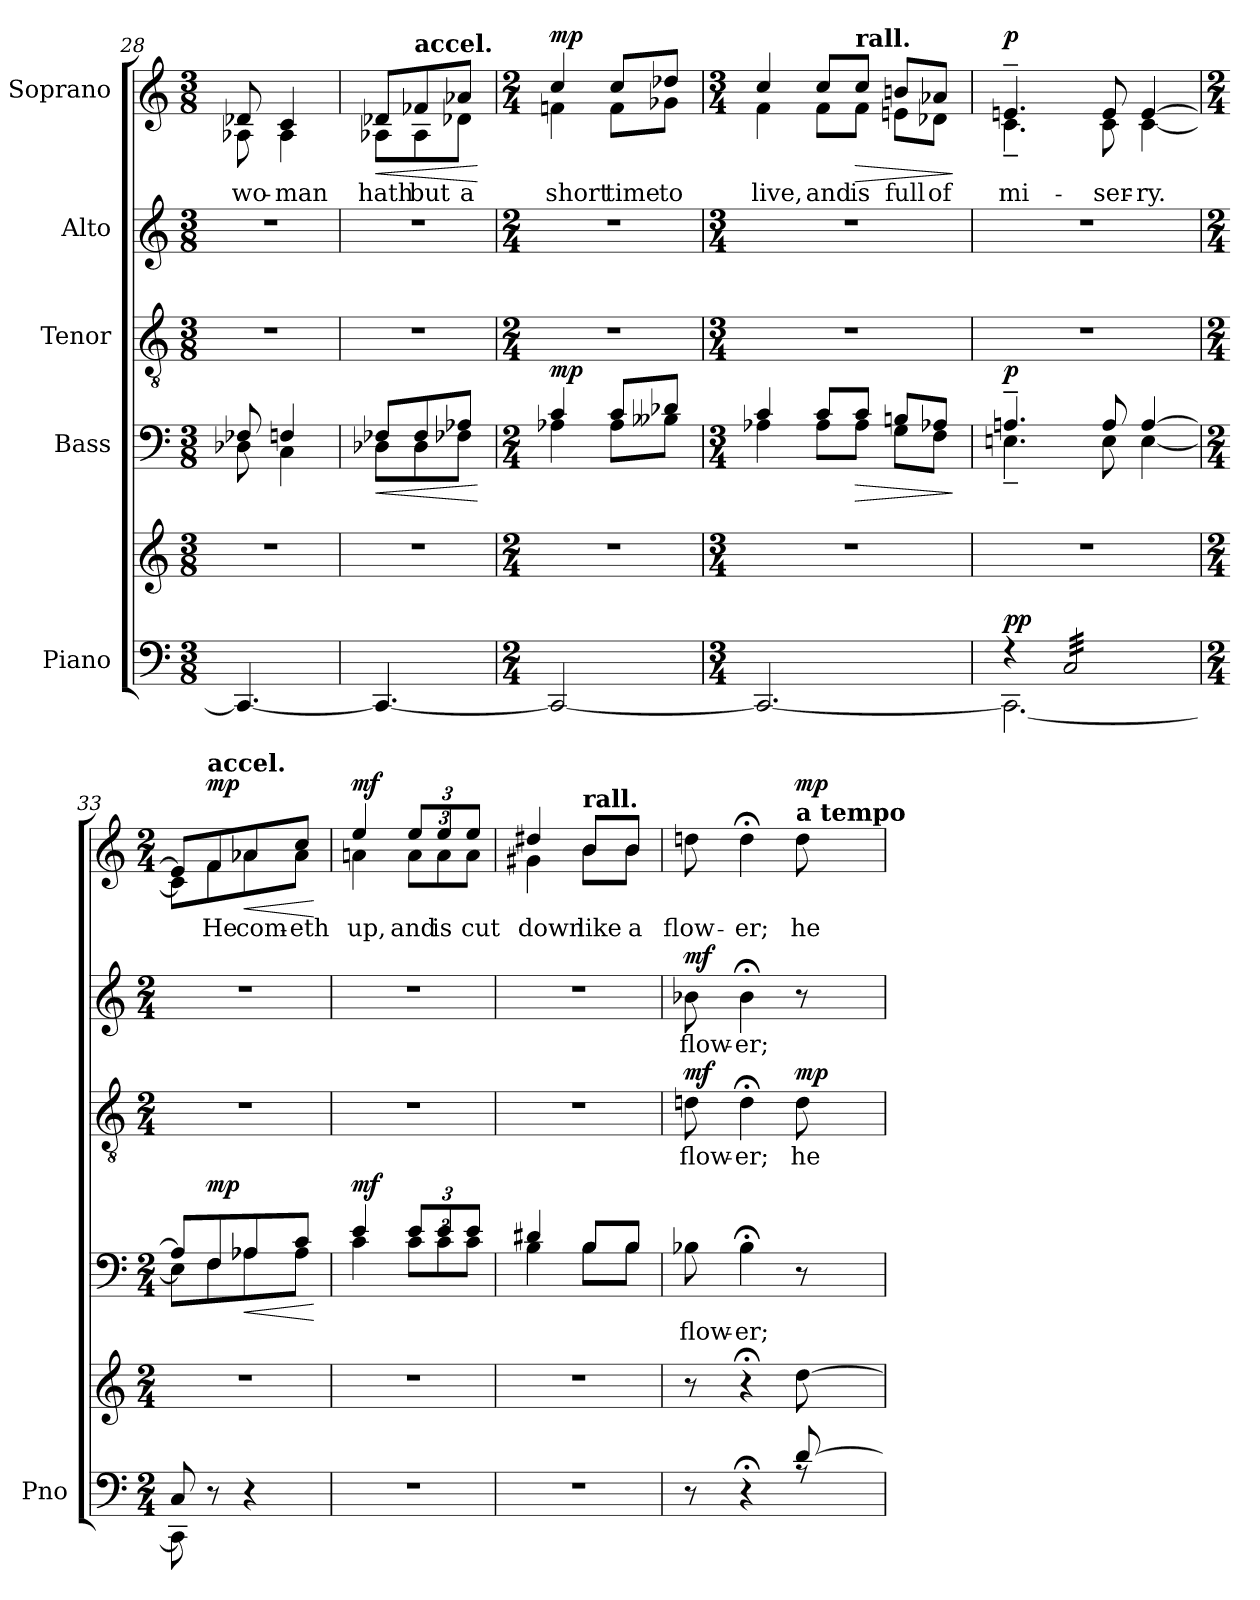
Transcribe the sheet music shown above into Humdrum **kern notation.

**kern	**kern	**dynam	**kern	**text	**dynam	**kern	**text	**dynam	**kern	**text	**dynam	**kern	**text	**dynam
*part5	*part5	*part5	*part4	*part4	*part4	*part3	*part3	*part3	*part2	*part2	*part2	*part1	*part1	*part1
*staff6	*staff5	*staff5/6	*staff4	*staff4	*staff4	*staff3	*staff3	*staff3	*staff2	*staff2	*staff2	*staff1	*staff1	*staff1
*I"Piano	*	*	*I"Bass	*	*	*I"Tenor	*	*	*I"Alto	*	*	*I"Soprano	*	*
*I'Pno	*	*	*	*	*	*	*	*	*	*	*	*	*	*
*clefF4	*clefG2	*	*clefF4	*	*	*clefGv2	*	*	*clefG2	*	*	*clefG2	*	*
*k[]	*k[]	*	*k[]	*	*	*k[]	*	*	*k[]	*	*	*k[]	*	*
*M3/8	*M3/8	*	*M3/8	*	*	*M3/8	*	*	*M3/8	*	*	*M3/8	*	*
=28	=28	=28	=28	=28	=28	=28	=28	=28	=28	=28	=28	=28	=28	=28
*	*	*	*^	*	*	*	*	*	*	*	*	*	*	*
!	!	!	!	!	!	!	!	!	!	!	!	!	!	!LO:LY:b	!
*	*	*	*	*	*	*	*	*	*	*	*	*	*^	*	*
4.CC/_	4.r	.	8F-X/	8D-X\	.	.	4.r	.	.	4.r	.	.	8d-X/	8A-X\	wo-	.
!	!	!	!	!	!	!	!	!	!	!	!	!	!	!	!LO:LY:b	!
.	.	.	4Fn/	4C\	.	.	.	.	.	.	.	.	4c/	4A-\	-man	.
=29	=29	=29	=29	=29	=29	=29	=29	=29	=29	=29	=29	=29	=29	=29	=29	=29
!	!	!	!	!	!	!LO:HP:b	!	!	!	!	!	!	!	!	!LO:LY:b	!LO:HP:b
4.CC/_	4.r	.	8F-X/L	8D-X\L	.	<	4.r	.	.	4.r	.	.	8d-X/L	8A-X\L	hath	<
!	!	!	!	!	!	!	!	!	!	!	!	!	!LO:TX:a:B:t=accel.	!	!	!
!	!	!	!	!	!	!	!	!	!	!	!	!	!	!	!LO:LY:b	!
.	.	.	8F-/	8D-\	.	.	.	.	.	.	.	.	8f-X/	8A-\	but	.
!	!	!	!	!	!	!	!	!	!	!	!	!	!	!	!LO:LY:b	!
.	.	.	8A-X/J	8F-X\J	.	.	.	.	.	.	.	.	8a-X/J	8d-X\J	a	.
*	*	*	*v	*v	*	*	*	*	*	*	*	*	*v	*v	*	*
.	.	.	.	.	[	.	.	.	.	.	.	.	.	[
=30	=30	=30	=30	=30	=30	=30	=30	=30	=30	=30	=30	=30	=30	=30
*M2/4	*M2/4	*	*M2/4	*	*	*M2/4	*	*	*M2/4	*	*	*M2/4	*	*
*	*	*	*^	*	*	*	*	*	*	*	*	*	*	*
!	!	!	!	!	!	!LO:DY:a	!	!	!	!	!	!	!	!LO:LY:b	!LO:DY:a
*	*	*	*	*	*	*	*	*	*	*	*	*	*^	*	*
2CC/_	2r	.	4c/	4A-X\	.	mp	2r	.	.	2r	.	.	4cc/	4fn\	short	mp
!	!	!	!	!	!	!	!	!	!	!	!	!	!	!	!LO:LY:b	!
.	.	.	8c/L	8A-\L	.	.	.	.	.	.	.	.	8cc/L	8f\L	time	.
!	!	!	!	!	!	!	!	!	!	!	!	!	!	!	!LO:LY:b	!
.	.	.	8d-X/J	8B--X\J	.	.	.	.	.	.	.	.	8dd-X/J	8g-X\J	to	.
!!LO:PB:g=z	!!
=31	=31	=31	=31	=31	=31	=31	=31	=31	=31	=31	=31	=31	=31	=31	=31	=31
*M3/4	*M3/4	*	*M3/4	*	*	*	*M3/4	*	*	*M3/4	*	*	*M3/4	*	*	*
!	!	!	!	!	!	!	!	!	!	!	!	!	!	!	!LO:LY:b	!
2.CC/_	2.r	.	4c/	4A-X\	.	.	2.r	.	.	2.r	.	.	4cc/	4f\	live,	.
!	!	!	!	!	!	!	!	!	!	!	!	!	!	!	!LO:LY:b	!
.	.	.	8c/L	8A-\L	.	.	.	.	.	.	.	.	8cc/L	8f\L	and	.
!	!	!	!	!	!	!	!	!	!	!	!	!	!LO:TX:a:B:t=rall.	!	!	!
!	!	!	!	!	!	!LO:HP:b	!	!	!	!	!	!	!	!	!LO:LY:b	!LO:HP:b
.	.	.	8c/J	8A-\J	.	>	.	.	.	.	.	.	8cc/J	8f\J	is	>
!	!	!	!	!	!	!	!	!	!	!	!	!	!	!	!LO:LY:b	!
.	.	.	8Bn/L	8G\L	.	.	.	.	.	.	.	.	8bn/L	8en\L	full	.
!	!	!	!	!	!	!	!	!	!	!	!	!	!	!	!LO:LY:b	!
.	.	.	8A-X/J	8F\J	.	.	.	.	.	.	.	.	8a-X/J	8d-X\J	of	.
*	*	*	*v	*v	*	*	*	*	*	*	*	*	*v	*v	*	*
.	.	.	.	.	]	.	.	.	.	.	.	.	.	]
=32	=32	=32	=32	=32	=32	=32	=32	=32	=32	=32	=32	=32	=32	=32
*^	*	*	*^	*	*	*	*	*	*	*	*	*	*	*
*	*^	*	*	*	*	*	*	*	*	*	*	*	*	*	*	*
!	!	!	!	!LO:DY:a=2	!	!	!	!LO:DY:b	!	!	!	!	!	!	!	!LO:LY:b	!LO:DY:a
*	*	*	*	*	*	*	*	*	*	*	*	*	*	*	*^	*	*
4r	2.CC\_	4ryy	2.r	pp	4.An~/	4.En~\	.	p	2.r	.	.	2.r	.	.	4.en~/	4.c~\	mi-	p
*tremolo	*	*	*	*	*	*	*	*	*	*	*	*	*	*	*	*	*	*
32C!/LLL	.	4ryy	.	.	.	.	.	.	.	.	.	.	.	.	.	.	.	.
32C!/	.	.	.	.	.	.	.	.	.	.	.	.	.	.	.	.	.	.
32C!/	.	.	.	.	.	.	.	.	.	.	.	.	.	.	.	.	.	.
32C!/	.	.	.	.	.	.	.	.	.	.	.	.	.	.	.	.	.	.
!	!	!	!	!	!	!	!	!	!	!	!	!	!	!	!	!	!LO:LY:b	!
32C!/	.	.	.	.	8A/	8E\	.	.	.	.	.	.	.	.	8e/	8c\	-ser-	.
32C!/	.	.	.	.	.	.	.	.	.	.	.	.	.	.	.	.	.	.
32C!/	.	.	.	.	.	.	.	.	.	.	.	.	.	.	.	.	.	.
32C!/	.	.	.	.	.	.	.	.	.	.	.	.	.	.	.	.	.	.
!	!	!	!	!	!	!	!	!	!	!	!	!	!	!	!	!	!LO:LY:b	!
32C!/	.	4ryy	.	.	[4A/	[4E\	.	.	.	.	.	.	.	.	[4e/	[4c\	-ry.	.
32C!/	.	.	.	.	.	.	.	.	.	.	.	.	.	.	.	.	.	.
32C!/	.	.	.	.	.	.	.	.	.	.	.	.	.	.	.	.	.	.
32C!/	.	.	.	.	.	.	.	.	.	.	.	.	.	.	.	.	.	.
32C!/	.	.	.	.	.	.	.	.	.	.	.	.	.	.	.	.	.	.
32C!/	.	.	.	.	.	.	.	.	.	.	.	.	.	.	.	.	.	.
32C!/	.	.	.	.	.	.	.	.	.	.	.	.	.	.	.	.	.	.
32C!/JJJ	.	.	.	.	.	.	.	.	.	.	.	.	.	.	.	.	.	.
*Xtremolo	*	*	*	*	*	*	*	*	*	*	*	*	*	*	*	*	*	*
*v	*v	*v	*	*	*	*	*	*	*	*	*	*	*	*	*	*	*	*
=33	=33	=33	=33	=33	=33	=33	=33	=33	=33	=33	=33	=33	=33	=33	=33	=33
*M2/4	*M2/4	*	*M2/4	*	*	*	*M2/4	*	*	*M2/4	*	*	*M2/4	*	*	*
*^	*	*	*	*	*	*	*	*	*	*	*	*	*	*	*	*
8C!/	8CC\]	2r	.	8A/L]	8E\L]	.	.	2r	.	.	2r	.	.	8e/L]	8c\L]	.	.
!	!	!	!	!	!	!	!	!	!	!	!	!	!	!LO:TX:B:t=accel.	!	!	!
!	!	!	!	!	!	!	!LO:DY:b	!	!	!	!	!	!	!	!	!LO:LY:b	!LO:DY:a
8r	8ryy	.	.	8F/	8F\	.	mp	.	.	.	.	.	.	8f/	8f\	He	mp
!	!	!	!	!	!	!	!LO:HP:b	!	!	!	!	!	!	!	!	!LO:LY:b	!LO:HP:b
4r	4ryy	.	.	8A-X/	8A-\	.	<	.	.	.	.	.	.	8a-X/	8a-\	com-	<
!	!	!	!	!	!	!	!	!	!	!	!	!	!	!	!	!LO:LY:b	!
.	.	.	.	8c/J	8A-\J	.	.	.	.	.	.	.	.	8cc/J	8a-\J	-eth	.
*v	*v	*	*	*v	*v	*	*	*	*	*	*	*	*	*v	*v	*	*
.	.	.	.	.	[	.	.	.	.	.	.	.	.	[
=34	=34	=34	=34	=34	=34	=34	=34	=34	=34	=34	=34	=34	=34	=34
*	*	*	*	*	*	*	*	*	*	*	*	*MM72	*	*
*	*	*	*^	*	*	*	*	*	*	*	*	*	*	*
!	!	!	!	!	!	!	!	!	!	!	!	!	!LO:TX:a:B:t=Più mosso	!	!
!	!	!	!	!	!	!LO:DY:b	!	!	!	!	!	!	!	!LO:LY:b	!LO:DY:a
*	*	*	*	*	*	*	*	*	*	*	*	*	*^	*	*
2r	2r	.	4e/	4c\	.	mf	2r	.	.	2r	.	.	4ee/	4an\	up,	mf
*	*	*	*Xbrackettup	*	*	*	*	*	*	*	*	*	*Xbrackettup	*	*	*
!	!	!	!	!	!	!	!	!	!	!	!	!	!	!	!LO:LY:b	!
.	.	.	12e/L	12c\L	.	.	.	.	.	.	.	.	12ee/L	12a\L	and	.
!	!	!	!	!	!	!	!	!	!	!	!	!	!	!	!LO:LY:b	!
.	.	.	12e/	12c\	.	.	.	.	.	.	.	.	12ee/	12a\	is	.
!	!	!	!	!	!	!	!	!	!	!	!	!	!	!	!LO:LY:b	!
.	.	.	12e/J	12c\J	.	.	.	.	.	.	.	.	12ee/J	12a\J	cut	.
=35	=35	=35	=35	=35	=35	=35	=35	=35	=35	=35	=35	=35	=35	=35	=35	=35
!	!	!	!	!	!	!	!	!	!	!	!	!	!	!	!LO:LY:b	!
2r	2r	.	4d#X/	4B\	.	.	2r	.	.	2r	.	.	4dd#X/	4g#X\	down	.
!	!	!	!	!	!	!	!	!	!	!	!	!	!LO:TX:B:t=rall.	!	!	!
!	!	!	!	!	!	!	!	!	!	!	!	!	!	!	!LO:LY:b	!
.	.	.	8B/L	8B\L	.	.	.	.	.	.	.	.	8b/L	8b\L	like	.
!	!	!	!	!	!	!	!	!	!	!	!	!	!	!	!LO:LY:b	!
.	.	.	8B/J	8B\J	.	.	.	.	.	.	.	.	8b/J	8b\J	a	.
*	*	*	*v	*v	*	*	*	*	*	*	*	*	*v	*v	*	*
!!LO:LB:g=z
=36	=36	=36	=36	=36	=36	=36	=36	=36	=36	=36	=36	=36	=36	=36
*	*	*	*	*	*	*	*	*	*	*	*	*MM36	*	*
*^	*	*	*^	*	*	*	*	*	*	*	*	*^	*	*
!	!	!	!	!	!	!LO:LY:b	!	!	!LO:LY:b	!LO:DY:a	!	!LO:LY:b	!LO:DY:a	!	!	!LO:LY:b	!
*	*	*	*	*v	*v	*	*	*	*	*	*	*	*	*v	*v	*	*
8r	8ryy	8r	.	8B-X\	flow-	.	8dn\	flow-	mf	8b-X\	flow-	mf	8ddn\	flow-	.
!	!	!	!	!	!LO:LY:b	!	!	!LO:LY:b	!	!	!LO:LY:b	!	!	!LO:LY:b	!
4r;<	4r;yy	4r;<	.	4B-;<\	-er;	.	4d;<\	-er;	.	4b-;<\	-er;	.	4dd;<\	-er;	.
*	*	*	*	*	*	*	*	*	*	*	*	*	*MM72	*	*
!	!	!	!	!	!	!	!	!	!	!	!	!	!LO:TX:a:B:t=a tempo	!	!
!	!	!	!	!	!	!	!	!LO:LY:b	!LO:DY:a	!	!	!	!	!LO:LY:b	!LO:DY:a
[8d/	8rA	[8dd\	.	8r	.	.	8d\	he	mp	8r	.	.	8dd\	he	mp
*v	*v	*	*	*	*	*	*	*	*	*	*	*	*	*	*
=	=	=	=	=	=	=	=	=	=	=	=	=	=	=
*-	*-	*-	*-	*-	*-	*-	*-	*-	*-	*-	*-	*-	*-	*-
